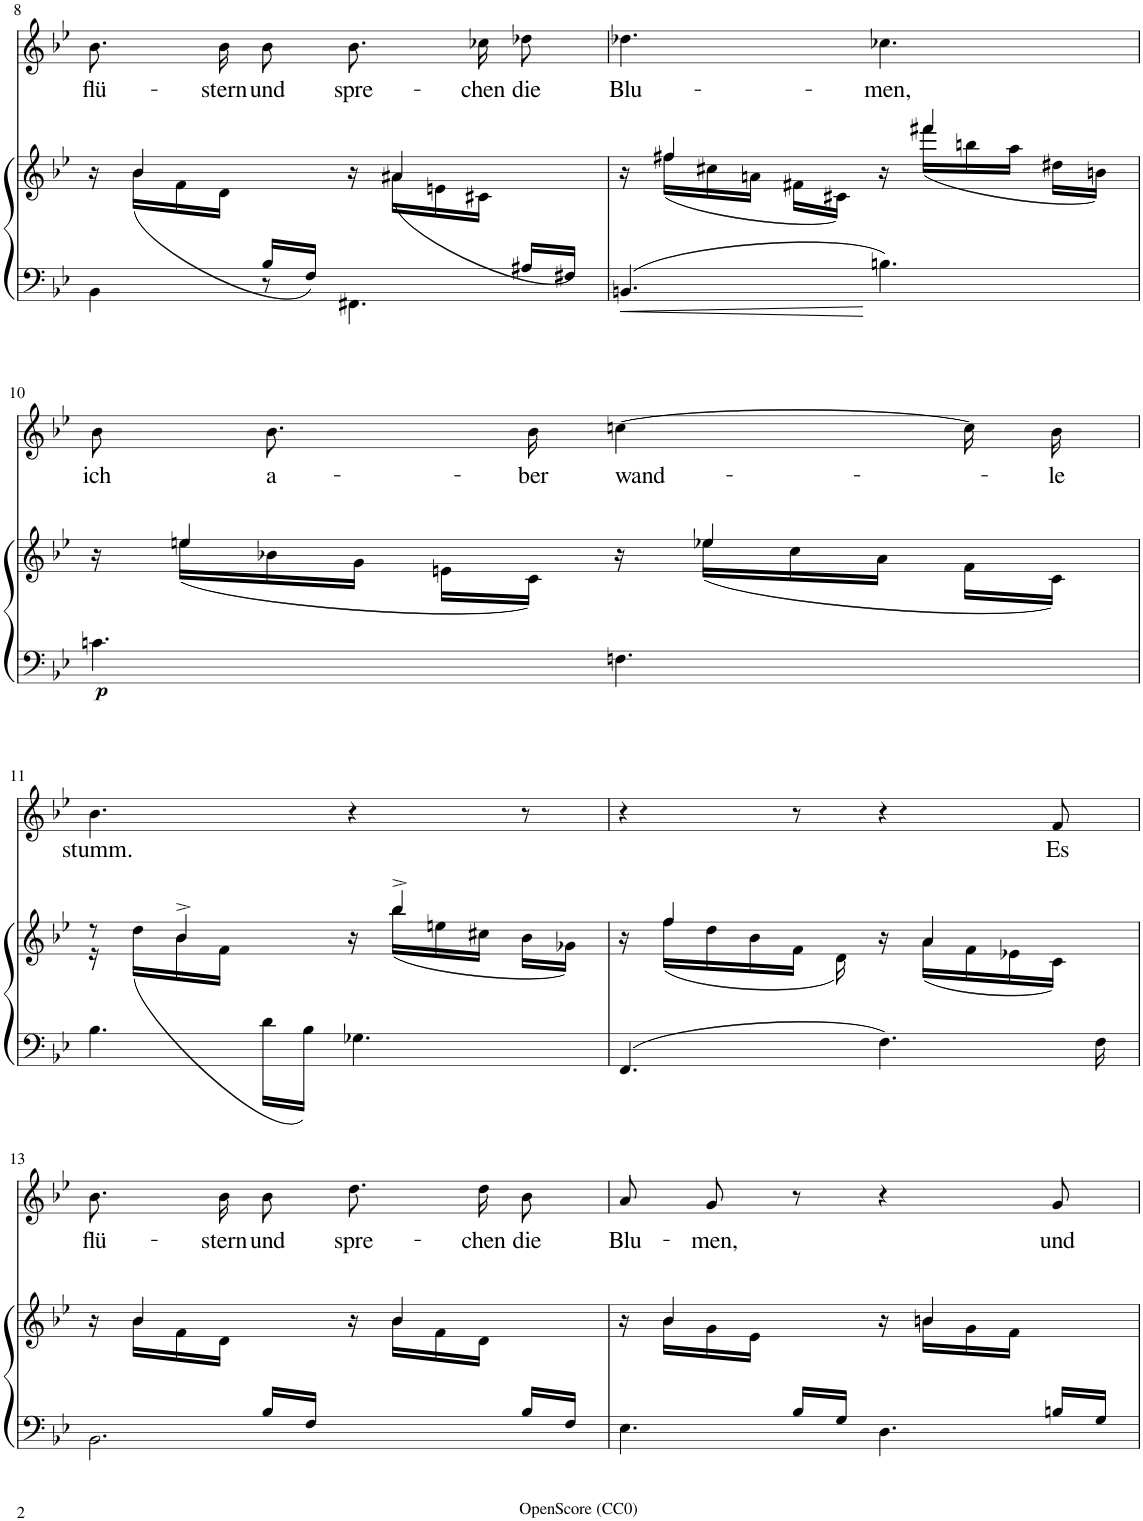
**kern	**kern	**dynam	**kern	**text
*part2	*part2	*part2	*part1	*part1
*staff3	*staff2	*staff2/3	*staff1	*staff1
*I"Piano	*	*	*I"Voice	*
*I'Pno	*	*	*	*
!!LO:PB:g=z
*clefF4	*clefG2	*	*clefG2	*
*k[b-e-]	*k[b-e-]	*	*k[b-e-]	*
*M6/8	*M6/8	*	*M6/8	*
=8	=8	=8	=8	=8
*^	*^	*	*	*
!	!	!	!	!	!	!LO:LY:b
4ryy	4BB-\	16r	16ryy	.	8.b-\L	flü-
.	.	4b-/	(16b-\LL	.	.	.
.	.	.	16f\	.	.	.
!	!	!	!	!	!	!LO:LY:b
.	.	.	16d\JJ	.	16b-\K	-stern
!	!	!	!	!	!	!LO:LY:b
16B-/LL	8r	.	8ryy	.	8b-\J	und
16F/JJ)	.	16ryy	.	.	.	.
!	!	!	!	!	!	!LO:LY:b
4ryy	4.FF#X\	16r	16ryy	.	8.b-\L	spre-
.	.	4a#X/	(16a#\LL	.	.	.
.	.	.	16en\	.	.	.
!	!	!	!	!	!	!LO:LY:b
.	.	.	16c#X\JJ	.	16cc-X\K	-chen
!	!	!	!	!	!	!LO:LY:b
16A#X/LL	.	.	8ryy	.	8dd-X\J	die
16F#X/JJ)	.	16ryy	.	.	.	.
*v	*v	*	*	*	*	*
=9	=9	=9	=9	=9	=9
!	!	!	!	!	!LO:LY:b
4.BBn/	16r	16ryy	.	4.dd-X\	Blu-
.	4ff#X/	(16ff#\LL	.	.	.
.	.	16cc#X\	.	.	.
.	.	16an\JJ	.	.	.
.	.	16f#X\LL	.	.	.
.	16ryy	16c#X\JJ)	.	.	.
!	!	!	!	!	!LO:LY:b
4.Bn\	16r	16ryy	.	4.cc-X\	-men,
.	4fff#X/	(16fff#\LL	.	.	.
.	.	16bbn\	.	.	.
.	.	16aa\JJ	.	.	.
.	.	16dd#X\LL	.	.	.
.	16ryy	16bn\JJ)	.	.	.
!!LO:LB:g=z
=10	=10	=10	=10	=10	=10
!	!	!	!LO:DY:b=2	!	!LO:LY:b
4.cn\	16r	16ryy	p	8b-\L	ich
.	4een/	(16ee\LL	.	.	.
!	!	!	!	!	!LO:LY:b
.	.	16b-X\	.	8.b-\	a-
.	.	16g\JJ	.	.	.
.	.	16en\LL	.	.	.
!	!	!	!	!	!LO:LY:b
.	16ryy	16c\JJ)	.	16b-\Jk	-ber
!	!	!	!	!	!LO:LY:b
4.Fn\	16r	16ryy	.	[4ccn\	wand-
.	4ee-X/	(16ee-\LL	.	.	.
.	.	16cc\	.	.	.
.	.	16a\JJ	.	.	.
.	.	16f\LL	.	16cc\LL]	.
!	!	!	!	!	!LO:LY:b
.	16ryy	16c\JJ)	.	16b-\JJ	-le
!!LO:LB:g=z
=11	=11	=11	=11	=11	=11
*^	*	*	*	*	*
!	!	!	!	!	!	!LO:LY:b
4ryy	4.B-\	8r	16r	.	4.b-\	stumm.
.	.	.	(16dd\LL	.	.	.
.	.	4b-^/	16b-\	.	.	.
.	.	.	16f\JJ	.	.	.
16d\LL	.	.	8ryy	.	.	.
16B-\JJ)	.	.	.	.	.	.
4.ryy	4.G-X\	16r	16ryy	.	4r	.
.	.	4bb-^/	(16bb-\LL	.	.	.
.	.	.	16een\	.	.	.
.	.	.	16cc#X\JJ	.	.	.
.	.	.	16b-\LL	.	8r	.
.	.	16ryy	16g-X\JJ)	.	.	.
=12	=12	=12	=12	=12	=12	=12
8.ryy	4.FF/	16r	16ryy	.	4r	.
.	.	4ff/	(16ff\LL	.	.	.
.	.	.	16dd\	.	.	.
.	.	.	16b-\	.	.	.
.	.	.	16f\JJ	.	8r	.
.	.	16ryy	16d\)	.	.	.
.	4.F\	16r	16ryy	.	4r	.
.	.	4a/	(16a\LL	.	.	.
.	.	.	16f\	.	.	.
.	.	.	16e-X\	.	.	.
!	!	!	!	!	!	!LO:LY:b
.	.	.	16c\JJ)	.	8f/	Es
16F\	.	16ryy	16ryy	.	.	.
!!LO:LB:g=z
=13	=13	=13	=13	=13	=13	=13
!	!	!	!	!	!	!LO:LY:b
4ryy	2.BB-\	16r	16ryy	.	8.b-\L	flü-
.	.	4b-/	16b-\LL	.	.	.
.	.	.	16f\	.	.	.
!	!	!	!	!	!	!LO:LY:b
.	.	.	16d\JJ	.	16b-\K	-stern
!	!	!	!	!	!	!LO:LY:b
16B-/LL	.	.	8ryy	.	8b-\J	und
16F/JJ	.	16ryy	.	.	.	.
!	!	!	!	!	!	!LO:LY:b
4ryy	.	16r	16ryy	.	8.dd\L	spre-
.	.	4b-/	16b-\LL	.	.	.
.	.	.	16f\	.	.	.
!	!	!	!	!	!	!LO:LY:b
.	.	.	16d\JJ	.	16dd\K	-chen
!	!	!	!	!	!	!LO:LY:b
16B-/LL	.	.	8ryy	.	8b-\J	die
16F/JJ	.	16ryy	.	.	.	.
=14	=14	=14	=14	=14	=14	=14
!	!	!	!	!	!	!LO:LY:b
4ryy	4.E-\	16r	16ryy	.	8a/L	Blu-
.	.	4b-/	16b-\LL	.	.	.
!	!	!	!	!	!	!LO:LY:b
.	.	.	16g\	.	8g/J	-men,
.	.	.	16e-\JJ	.	.	.
16B-/LL	.	.	8ryy	.	8r	.
16G/JJ	.	16ryy	.	.	.	.
4ryy	4.D\	16r	16ryy	.	4r	.
.	.	4bn/	16b\LL	.	.	.
.	.	.	16g\	.	.	.
.	.	.	16f\JJ	.	.	.
!	!	!	!	!	!	!LO:LY:b
16Bn/LL	.	.	8ryy	.	8g/	und
16G/JJ	.	16ryy	.	.	.	.
*v	*v	*	*	*	*	*
*	*v	*v	*	*	*
=	=	=	=	=
*-	*-	*-	*-	*-
